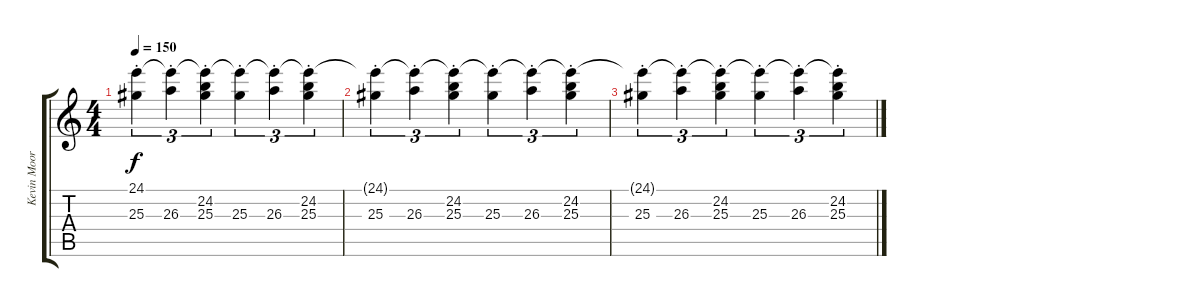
\track ("Kevin Moore" "Kevin Moor") {instrument lead2sawtooth}
\staff {score tabs}
\tuning (E4 B3 G3 D3 A2 E2) {hide}
\ts (4 4)
\tempo 150
\clef g2
\ks c
(24.1{t} 25.3{st}).4{tu (3 2) dy f} (24.1{t} 26.3{st}).4{tu (3 2)} (24.1{t} 24.2{st} 25.3{st}).4{tu (3 2)} (24.1{t} 25.3{st}).4{tu (3 2)} (24.1{t} 26.3{st}).4{tu (3 2)} (24.1{t} 24.2{st} 25.3{st}).4{tu (3 2)} |
(24.1{t} 25.3{st}).4{tu (3 2)} (24.1{t} 26.3{st}).4{tu (3 2)} (24.1{t} 24.2{st} 25.3{st}).4{tu (3 2)} (24.1{t} 25.3{st}).4{tu (3 2)} (24.1{t} 26.3{st}).4{tu (3 2)} (24.1{t} 24.2{st} 25.3{st}).4{tu (3 2)} |
(24.1{t} 25.3{st}).4{tu (3 2)} (24.1{t} 26.3{st}).4{tu (3 2)} (24.1{t} 24.2{st} 25.3{st}).4{tu (3 2)} (24.1{t} 25.3{st}).4{tu (3 2)} (24.1{t} 26.3{st}).4{tu (3 2)} (24.1{t} 24.2{st} 25.3{st}).4{tu (3 2)}
